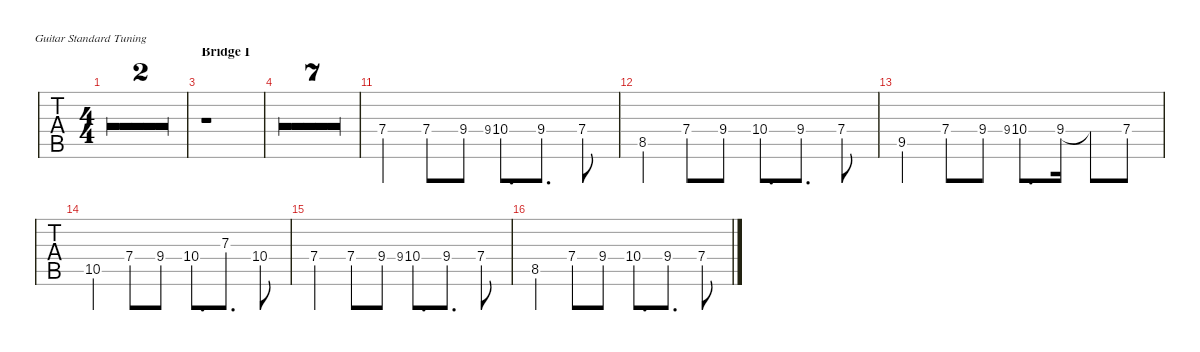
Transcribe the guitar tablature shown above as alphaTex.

\defaultSystemsLayout 4
\hideDynamics
\bracketExtendMode nobrackets
\otherSystemsTrackNameOrientation horizontal
\track ("Lead Guitar 1" "  ") {multiBarRest instrument distortionguitar}
\staff {tabs}
\tuning (E4 B3 G3 D3 A2 E2)
\ts (4 4)
\tempo 140
\clef g2
\ks c
r.1{dy mf} |
r.1 |
\section ("" "Bridge I")
r.1 |
r.1 |
r.1 |
r.1 |
r.1 |
r.1 |
r.1 |
r.1 |
7.4.4{instrument distortionguitar} 7.4.8 9.4.8 9.4.8{gr} 10.4.8{d} 9.4.8{d} 7.4.8 |
8.5.4 7.4.8 9.4.8 10.4.8{d} 9.4.8{d} 7.4.8 |
9.5{acc #}.4 7.4.8 9.4.8 9.4.8{gr} 10.4.8{d} 9.4.16 9.4{t}.8 7.4.8 |
10.5.4 7.4.8 9.4.8 10.4.8{d} 7.3.8{d} 10.4.8 |
7.4.4 7.4.8 9.4.8 9.4.8{gr} 10.4.8{d} 9.4.8{d} 7.4.8 |
8.5.4 7.4.8 9.4.8 10.4.8{d} 9.4.8{d} 7.4.8
